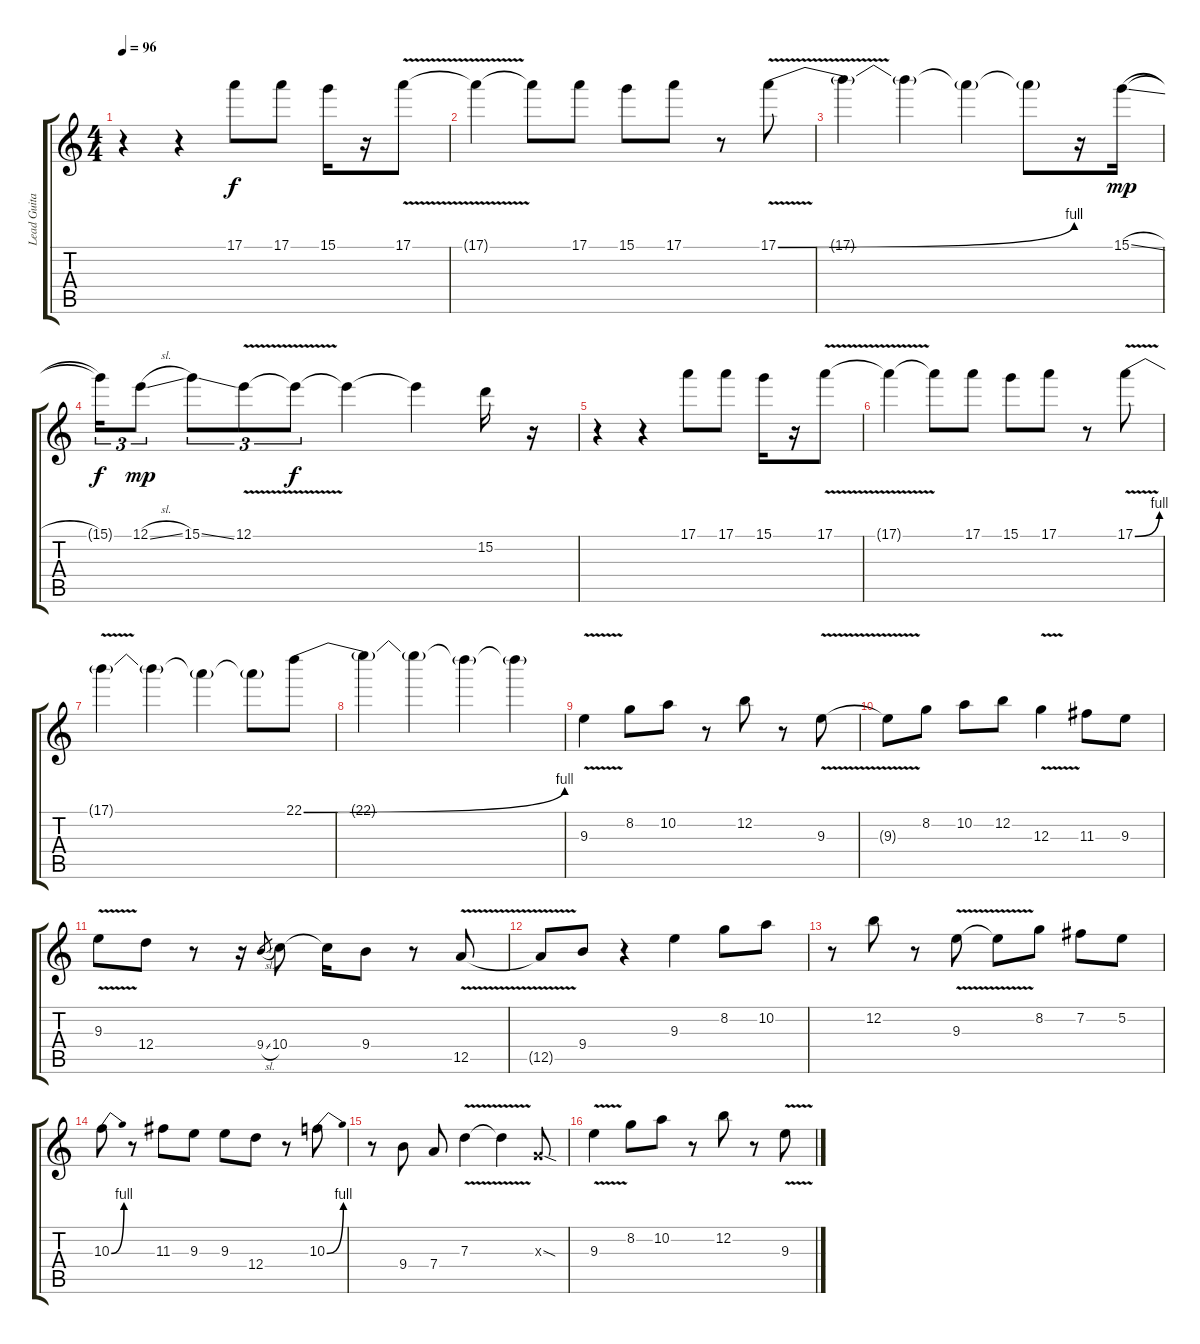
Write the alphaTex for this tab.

\track ("Lead Guitar" "Lead Guita") {instrument distortionguitar}
\staff {score tabs}
\tuning (E4 B3 G3 D3 A2 E2) {hide}
\ts (4 4)
\tempo 96
\clef g2
\ks c
r.4{dy f} r.4 17.1.8 17.1.8 15.1.16 r.16 17.1{v}.8 |
17.1{t}.4 17.1{t}.8 17.1.8 15.1.8 17.1.8 r.8 17.1{be (bend 0 0 60 4) v}.8 |
17.1{t}.4 17.1{t}.4 17.1{t}.4 17.1{t}.8 r.16 15.1{sl}.16{dy mp balance 16} |
15.1{t}.16{tu (3 2) dy f} 12.1{sl}.8{tu (3 2) dy mp balance 9} 15.1{ss}.8{tu (3 2) balance 0} 12.1{v}.8{tu (3 2) balance 9} 12.1{t}.8{tu (3 2) dy f} 12.1{t}.4 12.1{t}.4 15.2.16 r.16 |
r.4 r.4 17.1.8 17.1.8 15.1.16 r.16 17.1{v}.8 |
17.1{t}.4 17.1{t}.8 17.1.8 15.1.8 17.1.8 r.8 17.1{be (bend 0 0 60 4) v}.8 |
17.1{t}.4 17.1{t}.4 17.1{t}.4 17.1{t}.8 22.1{be (bend 0 0 60 4)}.8 |
22.1{t}.4 22.1{t}.4 22.1{t}.4 22.1{t}.4 |
9.3{v}.4 8.2.8 10.2.8 r.8 12.2.8 r.8 9.3{v}.8 |
9.3{t}.8 8.2.8 10.2.8 12.2.8 12.3{v}.4 11.3.8 9.3.8 |
9.3{v}.8 12.4.8 r.8 r.16 9.4{sl}.8{gr} 10.4.8 10.4{t}.16 9.4.8 r.8 12.5{v}.8 |
12.5{t}.8 9.4.8 r.4 9.3.4 8.2.8 10.2.8 |
r.8 12.2.8 r.8 9.3{v}.8 9.3{t}.8 8.2.8 7.2.8 5.2.8 |
10.3{be (bend 0 0 60 4)}.8 r.8 11.3.8 9.3.8 9.3.8 12.4.8 r.8 10.3{be (bend 0 0 60 4)}.8 |
r.8 9.4.8 7.4.8 7.3{v}.4 7.3{t}.4 0.3{sod x}.8 |
9.3{v}.4 8.2.8 10.2.8 r.8 12.2.8 r.8 9.3{v}.8
